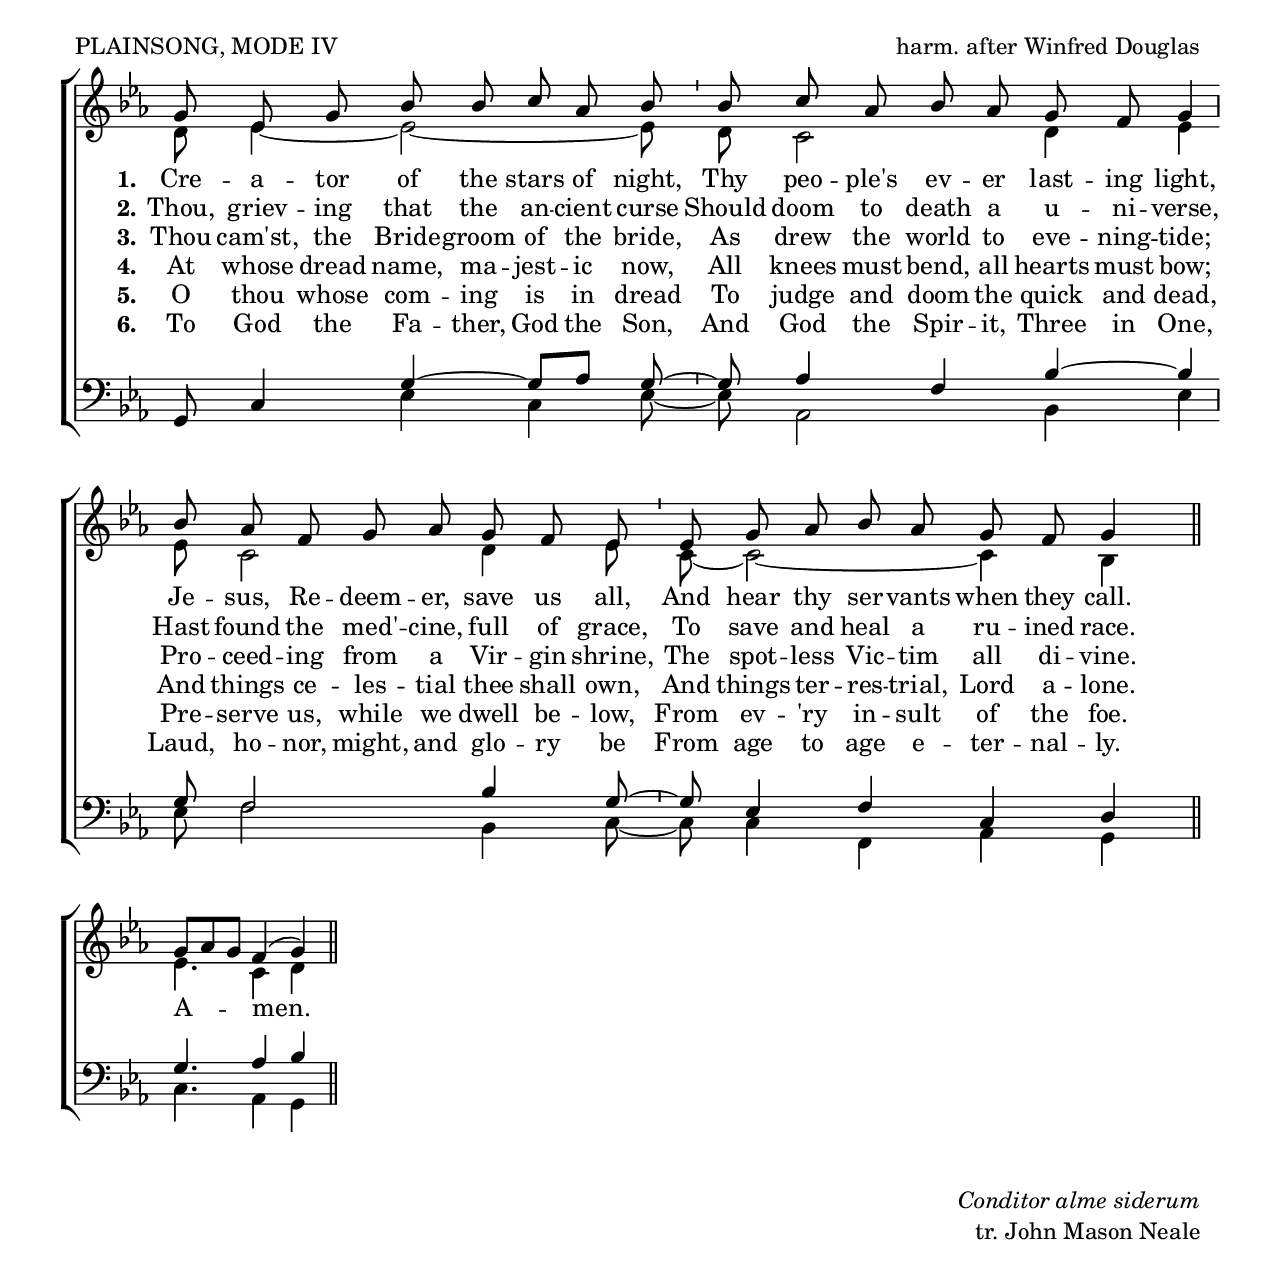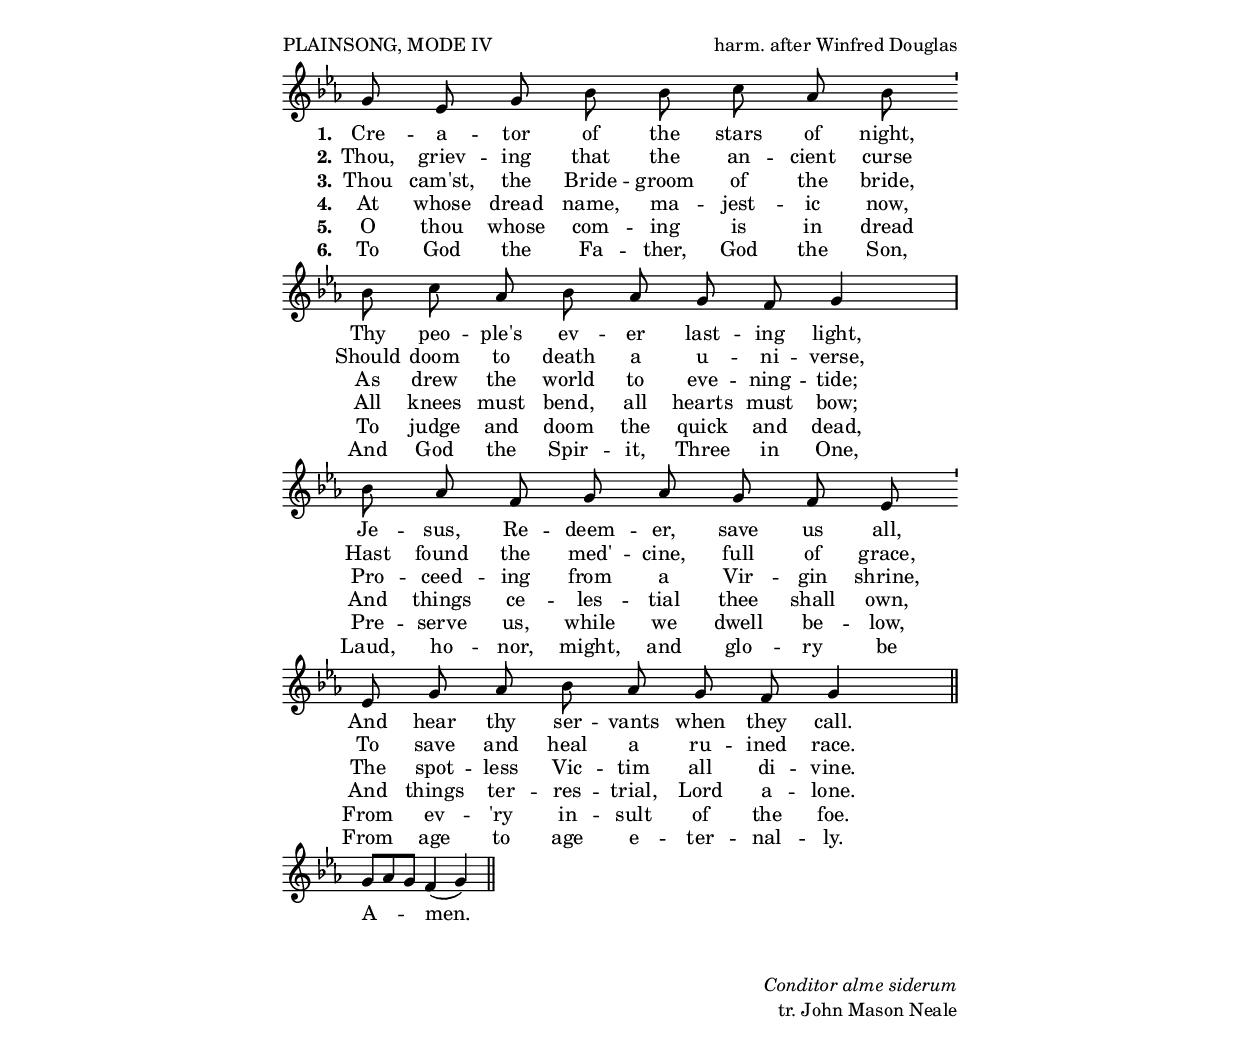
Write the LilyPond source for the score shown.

%{
The music and poetry produced by this source code are believed to be in the public domain in the United States.
The source code itself is licensed under a Creative Commons Attribution-NonCommercial 4.0 International License:
http://creativecommons.org/licenses/by-nc/4.0/

Musicam Ecclesiae - sites.google.com/site/musicamecclesiae
%}

\version "2.18.2"
\include "english.ly"
\include "hymn_definitions.ly"

top = \markup {
  \fill-line {
    \column {
      \line {PLAINSONG, MODE IV}
    }
    \column{
      \line {harm. after Winfred Douglas }
    }
  }
}

bottom = \markup  {
  \fill-line {
    \null
    \right-column {
      \line {\italic "Conditor alme siderum"}
      \line {tr. John Mason Neale}
    }
  }
}

\header {
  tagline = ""
}

global = {
  \key ef \major
  %\time 4/4
  \cadenzaOn
  \autoBeamOff
  \set Staff.midiInstrument = "church organ"
}

melody = \relative c'' {
  \global
  g8 ef g bf bf c af bf \bar "'" \noBreak
  bf8 c af bf af g f g4 \once \override ChoirStaff.BarLine.bar-extent = #'( -1 . 1 )
  \bar "|"
  bf8 af f g af g f ef \bar "'" 
  ef8 g af bf af g f g4 \bar "||" \break
  
  g8[ af g] f4( g) \bar "||"
}

melodya = \relative c'' {
  \global
  g8 ef g bf bf c af bf \bar "'" 
  bf8 c af bf af g f g4 \once \override ChoirStaff.BarLine.bar-extent = #'( -1 . 1 )
  \bar "|"
  bf8 af f g af g f ef \bar "'" 
  ef8 g af bf af g f g4 \bar "||" \break
  
  g8[ af g] f4( g) \bar "||"
}

alto = \relative c' {
  \global
  d8 ef4~ ef2~ ef8
  d8 c2 d4 ef
  ef8 c2 d4 ef8
  c8~ c2~ c4 bf4
  
  ef4. c4 d
}

tenor = \relative c {
  \global
  g8 c4 g'~ g8[ af] g8~ 
  g8 af4 f bf~ bf 
  g8 f2 bf4 g8~ 
  g8 ef4 f c d

  g4. af4 bf
}

bass = \relative c {
  \global
 s4.ef4 c ef8~ 
 ef8 af,2 bf4 ef
 ef8 f2
 bf,4 c8~
 c8 c4 f,4 af g
 
 c4. af4 g
}

verseOne = \lyricmode {
  \set stanza = "1."
 Cre -- a -- tor of the stars of night,
 Thy peo -- ple's ev -- er last -- ing light,
 Je -- sus, Re -- deem -- er, save us all,
 And hear thy ser -- vants when they call.
}

verseTwo = \lyricmode {
  \set stanza = "2."
  Thou, griev -- ing that the an -- cient curse
  Should doom to death a u -- ni -- verse,
  Hast found the med' -- cine, full of grace,
  To save and heal a ru -- ined race.
}

verseThree = \lyricmode {
  \set stanza = "3."
  Thou cam'st, the Bride -- groom of the bride,
  As drew the world to eve -- ning -- tide;
  Pro -- ceed -- ing from a Vir -- gin shrine,
  The spot -- less Vic -- tim all di -- vine.
}

verseFour = \lyricmode {
  \set stanza = "4."
  At whose dread name, ma -- jest -- ic now,
  All knees must bend, all hearts must bow;
  And things ce -- les -- tial thee shall own,
  And things ter -- res -- trial, Lord a -- lone.
  

}


verseFive = \lyricmode {
    \set stanza = "5."
    O thou whose com -- ing is in dread
    To judge and doom the quick and dead,
  Pre -- serve us, while we dwell be -- low,
    From ev -- 'ry in -- sult of the foe.
}

verseSix = \lyricmode {
  \set stanza = "6."
   To God the Fa -- ther, God the Son,
    And God the Spir -- it, Three in One,
  Laud, ho -- nor, might, and glo -- ry be
   From age to age e -- ter -- nal -- ly.
                      A -- men.
}


\book {
  \include "hymn_paper.ly"
  \header {
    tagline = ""
  }
  \top
  \score {
    \new ChoirStaff <<
      \new Staff  <<
        \new Voice = "soprano" { \voiceOne \melody }
        \new Voice = "alto" { \voiceTwo \alto }
      >>
      \new Lyrics  \lyricsto soprano \verseOne
      \new Lyrics  \lyricsto soprano \verseTwo
      \new Lyrics  \lyricsto soprano \verseThree
      \new Lyrics \lyricsto soprano \verseFour
      \new Lyrics \lyricsto soprano \verseFive
      \new Lyrics \lyricsto soprano \verseSix
      \new Staff  <<
        \clef bass
        \new Voice = "tenor" { \voiceOne \tenor }
        \new Voice = "bass" { \voiceTwo \bass }
      >>
    >>
    \midi {
      \context {
        \Score
        tempoWholesPerMinute = #(ly:make-moment 96 4)
      }
    }
    \include "hymn_layout_ragged.ly"
  }
  \bottom
}

%%%%%%
%%%%%%
%%%%%%
#(define output-suffix "Melody")
\book {
  \include "lilypond-book-preamble.ly"
  \include "hymn_melody_paper.ly"
  \top
  \score {
    %\transpose c bf,
    <<
      \new Voice = "tune" {
        \melodya
      }
      \new Lyrics \lyricsto "tune" { \verseOne }
      \new Lyrics \lyricsto "tune" { \verseTwo }
      \new Lyrics \lyricsto "tune" { \verseThree }
      \new Lyrics \lyricsto "tune" { \verseFour}
      \new Lyrics \lyricsto "tune" { \verseFive }
      \new Lyrics \lyricsto "tune" { \verseSix }
    >>
    \include "hymn_layout_ragged.ly"
  }
  \markup {
    \vspace #0.5
  }
  \bottom
}
